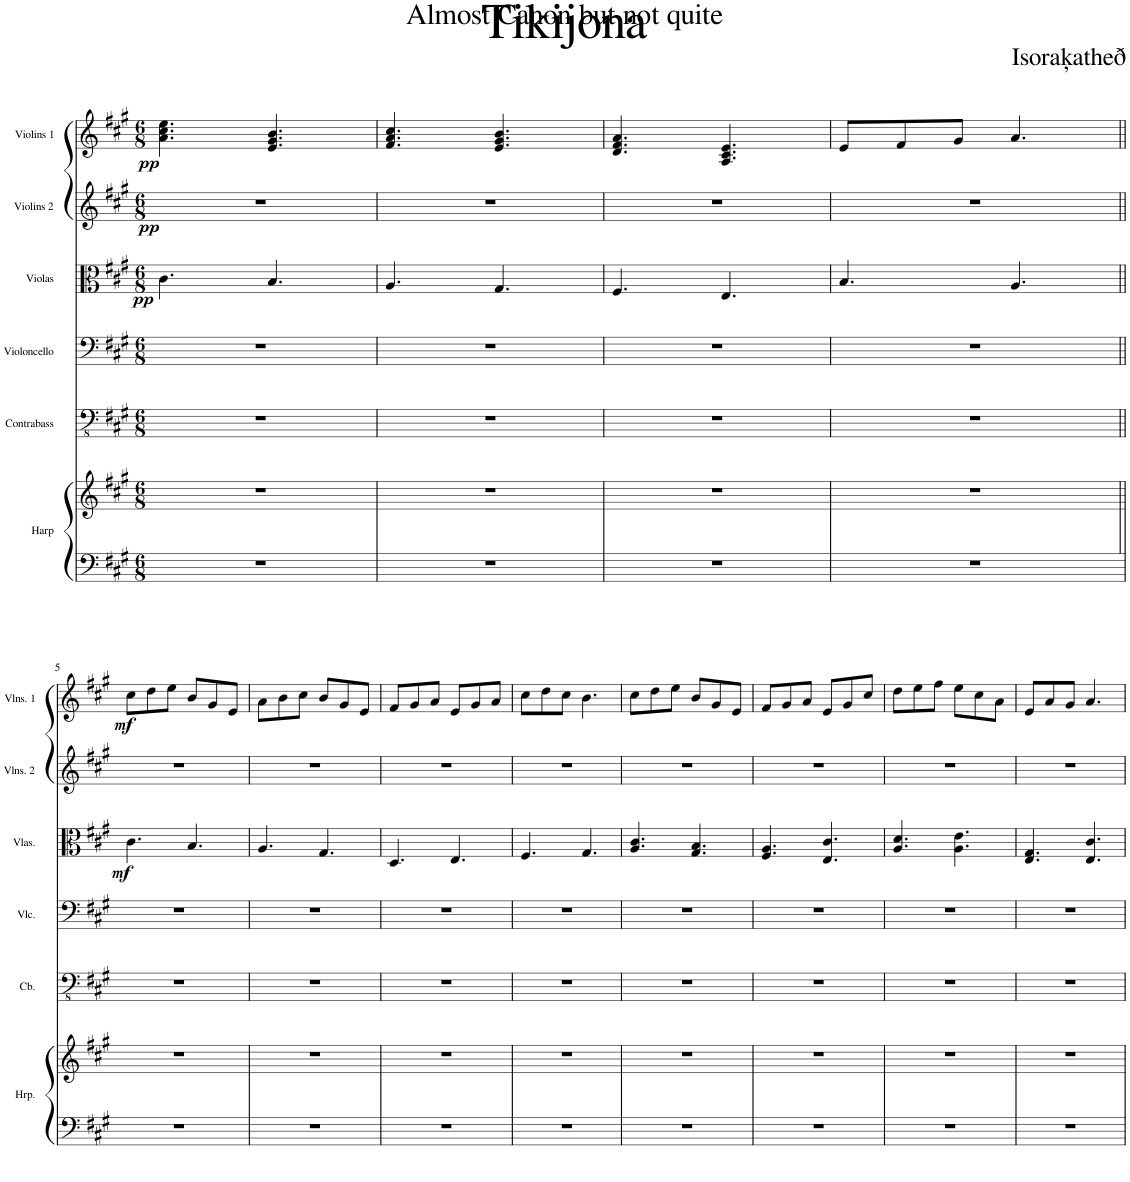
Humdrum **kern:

**kern	**kern	**kern	**kern	**kern	**dynam	**kern	**dynam	**kern	**dynam
*part6	*part6	*part5	*part4	*part3	*part3	*part2	*part2	*part1	*part1
*staff7	*staff6	*staff5	*staff4	*staff3	*staff3	*staff2	*staff2	*staff1	*staff1
*I"Harp	*	*I"Contrabass	*I"Violoncello	*I"Violas	*	*I"Violins 2	*	*I"Violins 1	*
*I'Hrp.	*	*I'Cb.	*I'Vlc.	*I'Vlas.	*	*I'Vlns. 2	*	*I'Vlns. 1	*
*clefF4	*clefG2	*clefFv4	*clefF4	*clefC3	*	*clefG2	*	*clefG2	*
*	*	*Trd7c12	*	*	*	*	*	*	*
*k[f#c#g#]	*k[f#c#g#]	*k[f#c#g#]	*k[f#c#g#]	*k[f#c#g#]	*	*k[f#c#g#]	*	*k[f#c#g#]	*
*M6/8	*M6/8	*M6/8	*M6/8	*M6/8	*	*M6/8	*	*M6/8	*
=1	=1	=1	=1	=1	=1	=1	=1	=1	=1
!	!	!	!	!	!LO:DY:b	!	!LO:DY:b	!	!LO:DY:b
2.r	2.r	2.r	2.r	4.c#\	pp	2.r	pp	4.a\ 4.cc#\ 4.ee\	pp
.	.	.	.	4.B/	.	.	.	4.e/ 4.g#/ 4.b/	.
=2	=2	=2	=2	=2	=2	=2	=2	=2	=2
2.r	2.r	2.r	2.r	4.A/	.	2.r	.	4.f#/ 4.a/ 4.cc#/	.
.	.	.	.	4.G#/	.	.	.	4.e/ 4.g#/ 4.b/	.
=3	=3	=3	=3	=3	=3	=3	=3	=3	=3
2.r	2.r	2.r	2.r	4.F#/	.	2.r	.	4.d/ 4.f#/ 4.a/	.
.	.	.	.	4.E/	.	.	.	4.A/ 4.c#/ 4.e/	.
=4	=4	=4	=4	=4	=4	=4	=4	=4	=4
2.r	2.r	2.r	2.r	4.B/	.	2.r	.	8e/L	.
.	.	.	.	.	.	.	.	8f#/	.
.	.	.	.	.	.	.	.	8g#/J	.
.	.	.	.	4.A/	.	.	.	4.a/	.
!!LO:LB:g=z
=5||	=5||	=5||	=5||	=5||	=5||	=5||	=5||	=5||	=5||
!	!	!	!	!	!LO:DY:b	!	!	!	!LO:DY:b
2.r	2.r	2.r	2.r	4.c#\	mf	2.r	.	8cc#\L	mf
.	.	.	.	.	.	.	.	8dd\	.
.	.	.	.	.	.	.	.	8ee\J	.
.	.	.	.	4.B/	.	.	.	8b/L	.
.	.	.	.	.	.	.	.	8g#/	.
.	.	.	.	.	.	.	.	8e/J	.
=6	=6	=6	=6	=6	=6	=6	=6	=6	=6
2.r	2.r	2.r	2.r	4.A/	.	2.r	.	8a\L	.
.	.	.	.	.	.	.	.	8b\	.
.	.	.	.	.	.	.	.	8cc#\J	.
.	.	.	.	4.G#/	.	.	.	8b/L	.
.	.	.	.	.	.	.	.	8g#/	.
.	.	.	.	.	.	.	.	8e/J	.
=7	=7	=7	=7	=7	=7	=7	=7	=7	=7
2.r	2.r	2.r	2.r	4.D/	.	2.r	.	8f#/L	.
.	.	.	.	.	.	.	.	8g#/	.
.	.	.	.	.	.	.	.	8a/J	.
.	.	.	.	4.E/	.	.	.	8e/L	.
.	.	.	.	.	.	.	.	8g#/	.
.	.	.	.	.	.	.	.	8a/J	.
=8	=8	=8	=8	=8	=8	=8	=8	=8	=8
2.r	2.r	2.r	2.r	4.F#/	.	2.r	.	8cc#\L	.
.	.	.	.	.	.	.	.	8dd\	.
.	.	.	.	.	.	.	.	8cc#\J	.
.	.	.	.	4.G#/	.	.	.	4.b\	.
=9	=9	=9	=9	=9	=9	=9	=9	=9	=9
2.r	2.r	2.r	2.r	4.A/ 4.c#/	.	2.r	.	8cc#\L	.
.	.	.	.	.	.	.	.	8dd\	.
.	.	.	.	.	.	.	.	8ee\J	.
.	.	.	.	4.G#/ 4.B/	.	.	.	8b/L	.
.	.	.	.	.	.	.	.	8g#/	.
.	.	.	.	.	.	.	.	8e/J	.
=10	=10	=10	=10	=10	=10	=10	=10	=10	=10
2.r	2.r	2.r	2.r	4.F#/ 4.A/	.	2.r	.	8f#/L	.
.	.	.	.	.	.	.	.	8g#/	.
.	.	.	.	.	.	.	.	8a/J	.
.	.	.	.	4.E/ 4.c#/	.	.	.	8e/L	.
.	.	.	.	.	.	.	.	8g#/	.
.	.	.	.	.	.	.	.	8cc#/J	.
=11	=11	=11	=11	=11	=11	=11	=11	=11	=11
2.r	2.r	2.r	2.r	4.A/ 4.d/	.	2.r	.	8dd\L	.
.	.	.	.	.	.	.	.	8ee\	.
.	.	.	.	.	.	.	.	8ff#\J	.
.	.	.	.	4.A\ 4.e\	.	.	.	8ee\L	.
.	.	.	.	.	.	.	.	8cc#\	.
.	.	.	.	.	.	.	.	8a\J	.
=12	=12	=12	=12	=12	=12	=12	=12	=12	=12
2.r	2.r	2.r	2.r	4.E/ 4.G#/	.	2.r	.	8e/L	.
.	.	.	.	.	.	.	.	8a/	.
.	.	.	.	.	.	.	.	8g#/J	.
.	.	.	.	4.E/ 4.c#/	.	.	.	4.a/	.
=	=	=	=	=	=	=	=	=	=
*-	*-	*-	*-	*-	*-	*-	*-	*-	*-
